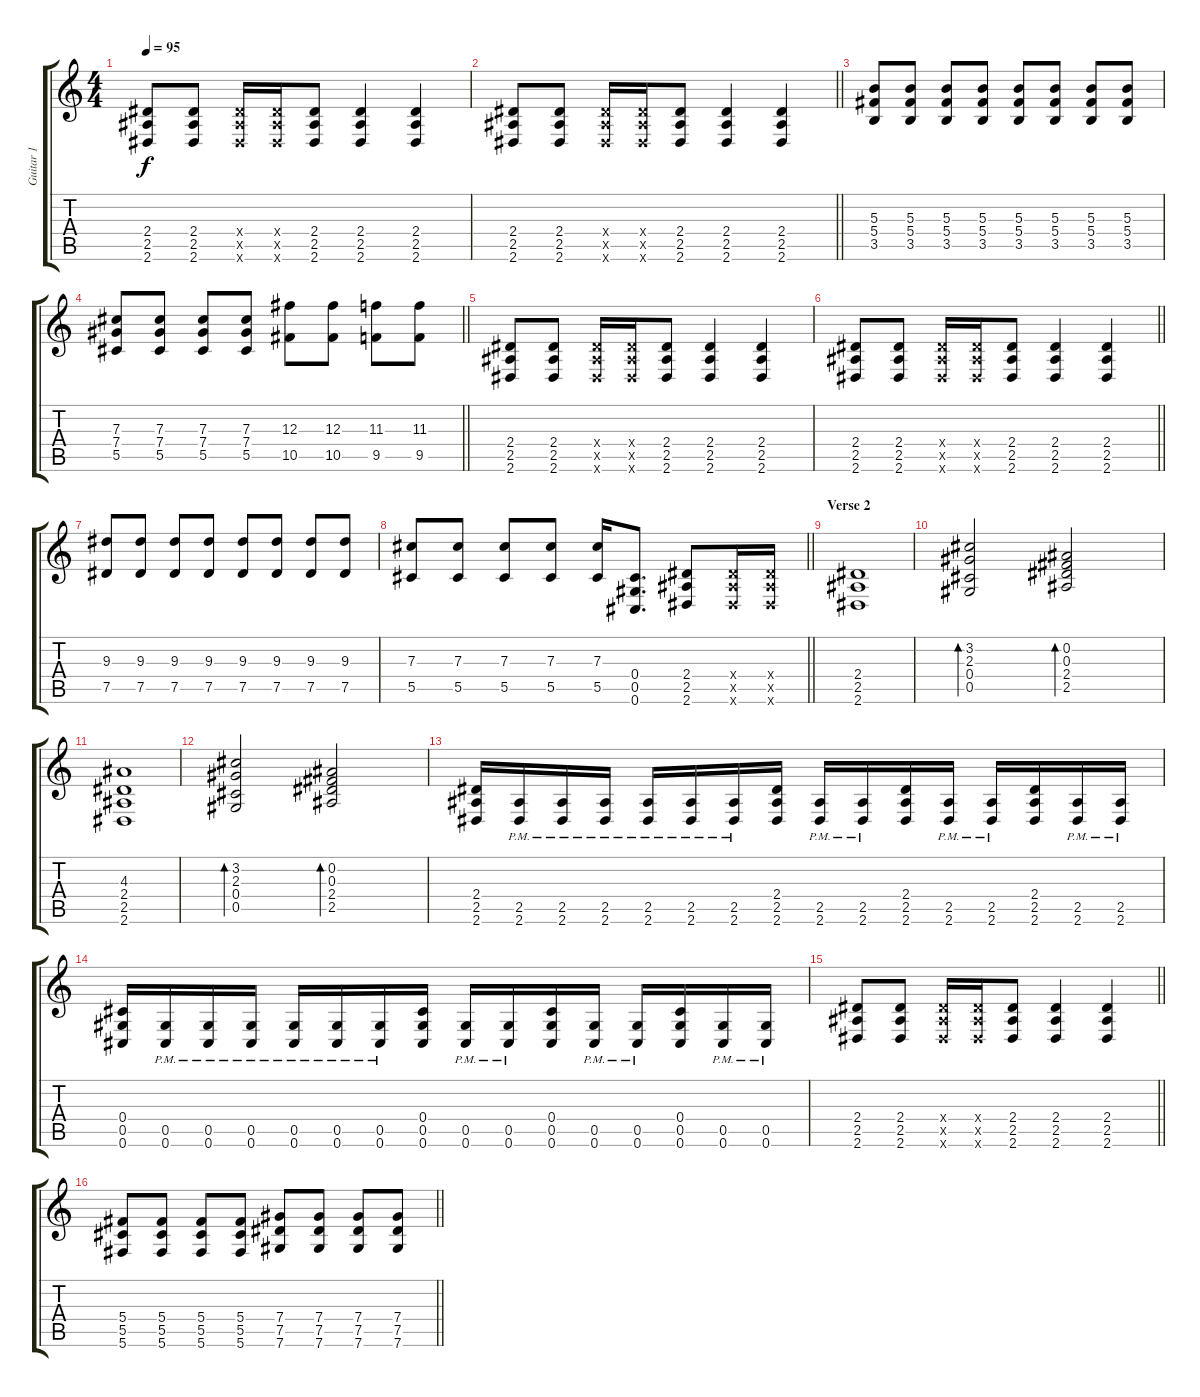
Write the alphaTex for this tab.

\track ("Guitar 1" "Guitar 1") {instrument distortionguitar}
\staff {score tabs}
\tuning (Eb4 Bb3 Gb3 Db3 Ab2 Db2) {hide}
\ts (4 4)
\tempo 95
\clef g2
\ks c
(2.4 2.5 2.6).8{dy f} (2.4 2.5 2.6).8 (2.4{x} 2.5{x} 2.6{x}).16 (2.4{x} 2.5{x} 2.6{x}).16 (2.4 2.5 2.6).8 (2.4 2.5 2.6).4 (2.4 2.5 2.6).4 |
\barLineRight lightlight
(2.4 2.5 2.6).8 (2.4 2.5 2.6).8 (2.4{x} 2.5{x} 2.6{x}).16 (2.4{x} 2.5{x} 2.6{x}).16 (2.4 2.5 2.6).8 (2.4 2.5 2.6).4 (2.4 2.5 2.6).4 |
(5.3 5.4 3.5).8 (5.3 5.4 3.5).8 (5.3 5.4 3.5).8 (5.3 5.4 3.5).8 (5.3 5.4 3.5).8 (5.3 5.4 3.5).8 (5.3 5.4 3.5).8 (5.3 5.4 3.5).8 |
\barLineRight lightlight
(7.3 7.4 5.5).8 (7.3 7.4 5.5).8 (7.3 7.4 5.5).8 (7.3 7.4 5.5).8 (12.3 10.5).8 (12.3 10.5).8 (11.3 9.5).8 (11.3 9.5).8 |
(2.4 2.5 2.6).8 (2.4 2.5 2.6).8 (2.4{x} 2.5{x} 2.6{x}).16 (2.4{x} 2.5{x} 2.6{x}).16 (2.4 2.5 2.6).8 (2.4 2.5 2.6).4 (2.4 2.5 2.6).4 |
\barLineRight lightlight
(2.4 2.5 2.6).8 (2.4 2.5 2.6).8 (2.4{x} 2.5{x} 2.6{x}).16 (2.4{x} 2.5{x} 2.6{x}).16 (2.4 2.5 2.6).8 (2.4 2.5 2.6).4 (2.4 2.5 2.6).4 |
(9.3 7.5).8 (9.3 7.5).8 (9.3 7.5).8 (9.3 7.5).8 (9.3 7.5).8 (9.3 7.5).8 (9.3 7.5).8 (9.3 7.5).8 |
\barLineRight lightlight
(7.3 5.5).8 (7.3 5.5).8 (7.3 5.5).8 (7.3 5.5).8 (7.3 5.5).16 (0.4 0.5 0.6).8{d} (2.4 2.5 2.6).8 (2.4{x} 2.5{x} 2.6{x}).16 (2.4{x} 2.5{x} 2.6{x}).16 |
\section ("" "Verse 2")
(2.4 2.5 2.6).1 |
(3.2 2.3 0.4 0.5).2{bd 480 instrument electricguitarclean} (0.2 0.3 2.4 2.5).2{bd 480} |
(4.3 2.4 2.5 2.6).1 |
(3.2 2.3 0.4 0.5).2{bd 480} (0.2 0.3 2.4 2.5).2{bd 480} |
(2.4 2.5 2.6).16{instrument distortionguitar} (2.5{pm} 2.6{pm}).16 (2.5{pm} 2.6{pm}).16 (2.5{pm} 2.6{pm}).16 (2.5{pm} 2.6{pm}).16 (2.5{pm} 2.6{pm}).16 (2.5{pm} 2.6{pm}).16 (2.4 2.5 2.6).16 (2.5{pm} 2.6{pm}).16 (2.5{pm} 2.6{pm}).16 (2.4 2.5 2.6).16 (2.5{pm} 2.6{pm}).16 (2.5{pm} 2.6{pm}).16 (2.4 2.5 2.6).16 (2.5{pm} 2.6{pm}).16 (2.5{pm} 2.6{pm}).16 |
(0.4 0.5 0.6).16 (0.5{pm} 0.6{pm}).16 (0.5{pm} 0.6{pm}).16 (0.5{pm} 0.6{pm}).16 (0.5{pm} 0.6{pm}).16 (0.5{pm} 0.6{pm}).16 (0.5{pm} 0.6{pm}).16 (0.4 0.5 0.6).16 (0.5{pm} 0.6{pm}).16 (0.5{pm} 0.6{pm}).16 (0.4 0.5 0.6).16 (0.5{pm} 0.6{pm}).16 (0.5{pm} 0.6{pm}).16 (0.4 0.5 0.6).16 (0.5{pm} 0.6{pm}).16 (0.5{pm} 0.6{pm}).16 |
\barLineRight lightlight
(2.4 2.5 2.6).8 (2.4 2.5 2.6).8 (2.4{x} 2.5{x} 2.6{x}).16 (2.4{x} 2.5{x} 2.6{x}).16 (2.4 2.5 2.6).8 (2.4 2.5 2.6).4 (2.4 2.5 2.6).4 |
\barLineRight lightlight
(5.4 5.5 5.6).8 (5.4 5.5 5.6).8 (5.4 5.5 5.6).8 (5.4 5.5 5.6).8 (7.4 7.5 7.6).8 (7.4 7.5 7.6).8 (7.4 7.5 7.6).8 (7.4 7.5 7.6).8
